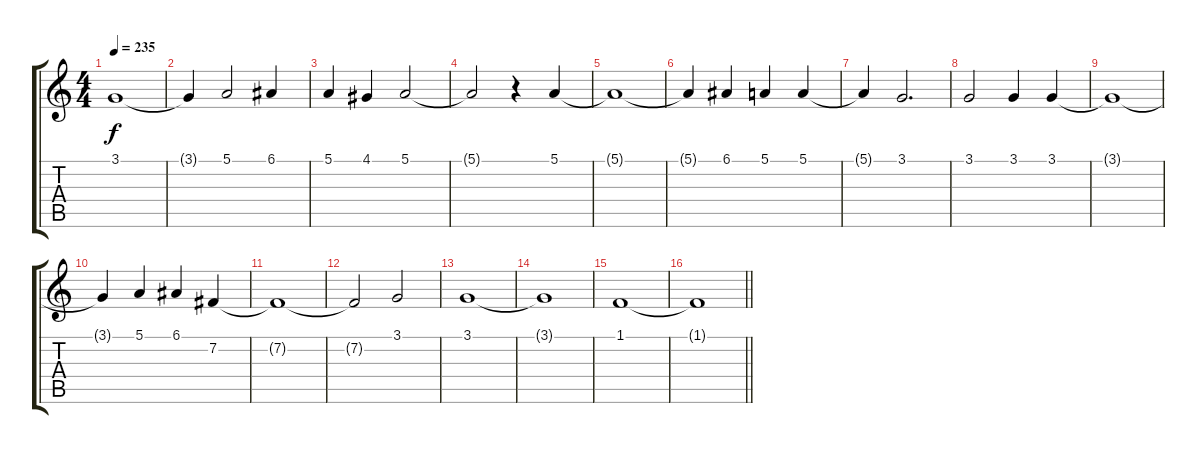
\track "" {instrument lead6voice}
\staff {score tabs}
\tuning (E4 B3 G3 D3 A2 E2) {hide}
\ts (4 4)
\tempo 235
\clef g2
\ks c
3.1{t}.1{dy f} |
3.1{t}.4 5.1.2 6.1.4 |
5.1.4 4.1.4 5.1.2 |
5.1{t}.2 r.4 5.1.4 |
5.1{t}.1 |
5.1{t}.4 6.1.4 5.1.4 5.1.4 |
5.1{t}.4 3.1.2{d} |
3.1.2 3.1.4 3.1.4 |
3.1{t}.1 |
3.1{t}.4 5.1.4 6.1.4 7.2.4 |
7.2{t}.1 |
7.2{t}.2 3.1.2 |
3.1.1 |
3.1{t}.1 |
1.1.1 |
\barLineRight lightlight
1.1{t}.1
